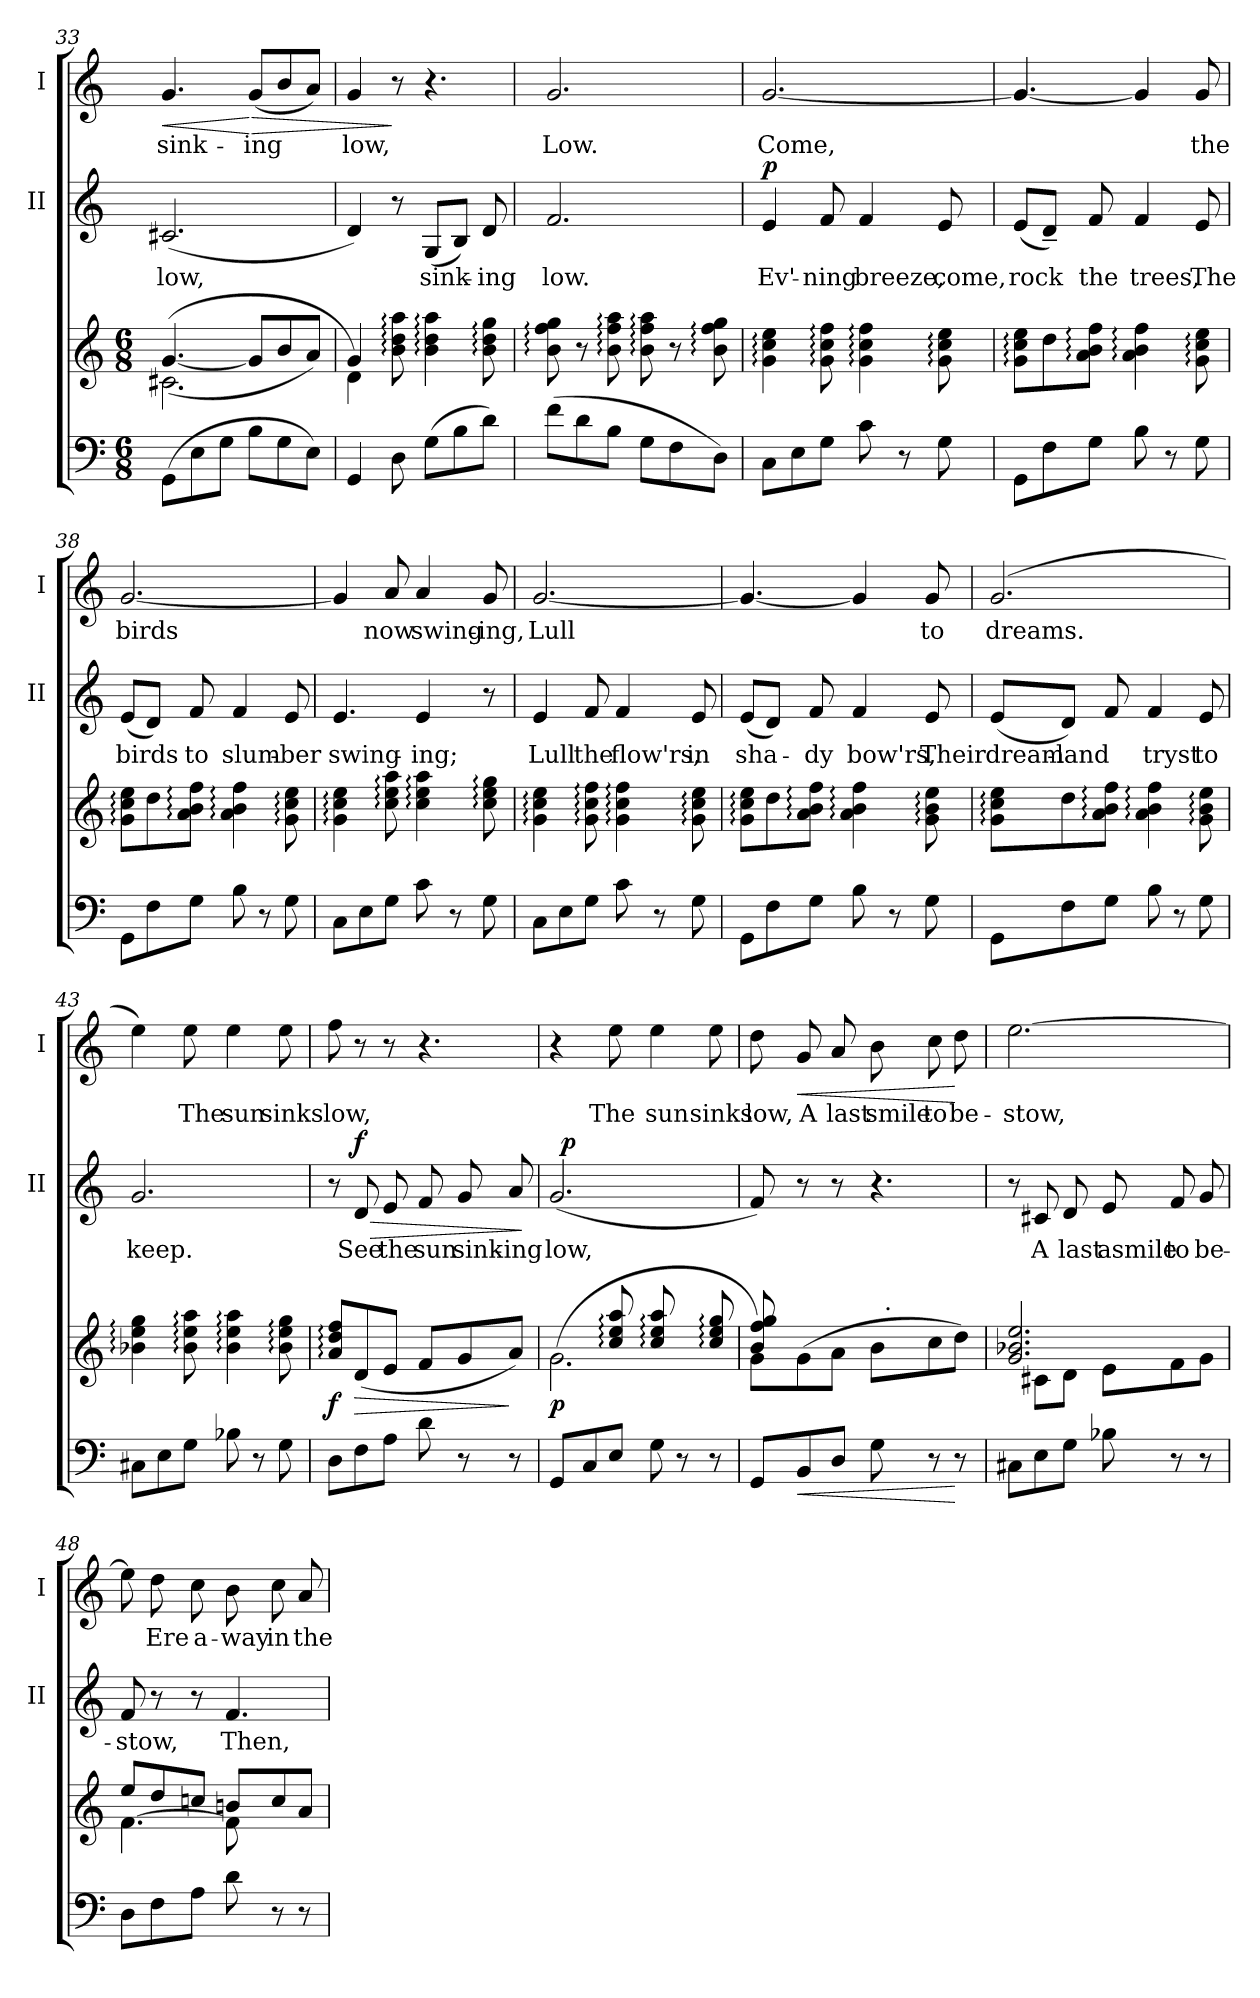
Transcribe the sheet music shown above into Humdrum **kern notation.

**kern	**dynam	**kern	**dynam	**kern	**text	**dynam	**kern	**text	**dynam
*part4	*part4	*part3	*part3	*part2	*part2	*part2	*part1	*part1	*part1
*staff4	*staff4	*staff3	*staff3	*staff2	*staff2	*staff2	*staff1	*staff1	*staff1
*	*	*	*	*I"II	*	*	*I"I	*	*
*	*	*	*	*I'II	*	*	*I'I	*	*
*clefF4	*	*clefG2	*	*clefG2	*	*	*clefG2	*	*
*k[]	*	*k[]	*	*k[]	*	*	*k[]	*	*
*C:	*	*C:	*	*C:	*	*	*C:	*	*
*M6/8	*	*M6/8	*	*	*	*	*	*	*
=33	=33	=33	=33	=33	=33	=33	=33	=33	=33
*	*	*^	*	*	*	*	*	*	*
!	!	!	!	!	!	!LO:LY:b	!	!	!LO:LY:b	!LO:HP:b
(>8GG\L	.	(<2.c#X\	([>4.g/	.	(<2.c#X/	low,	.	4.g/	sink-	<
8E\	.	.	.	.	.	.	.	.	.	.
8G\J	.	.	.	.	.	.	.	.	.	.
!	!	!	!	!	!	!	!	!	!LO:LY:b	!LO:HP:n=1:b
8B\L	.	.	8g/L]	.	.	.	.	(<8g/L	-ing	[ >
8G\	.	.	8b/	.	.	.	.	8b/	.	.
8E\J)	.	.	8a/J)	.	.	.	.	8a/J)	.	.
=34	=34	=34	=34	=34	=34	=34	=34	=34	=34	=34
!	!	!	!	!	!	!	!	!	!LO:LY:b	!
4GG/	.	4g/	4d\)	.	4d/)	.	.	4g/	low,	.
8D\	.	2ryy	8b\: 8dd\: 8aa\:	.	8r	.	.	8r	.	]
!	!	!	!	!	!	!LO:LY:b	!	!	!	!
(>8G\L	.	.	4b\: 4dd\: 4aa\:	.	(<8G/L	sink-	.	4.r	.	.
8B\	.	.	.	.	8B/J)	.	.	.	.	.
!	!	!	!	!	!	!LO:LY:b	!	!	!	!
8d\J)	.	.	8b\: 8dd\: 8gg\:	.	8d/	-ing	.	.	.	.
!!LO:LB:g=z
=35	=35	=35	=35	=35	=35	=35	=35	=35	=35	=35
!	!	!	!	!	!	!LO:LY:b	!	!	!LO:LY:b	!
*	*	*v	*v	*	*	*	*	*	*	*
(>8f\L	.	8b\: 8ff\: 8gg\:	.	2.f/	low.	.	2.g/	Low.	.
8d\	.	8r	.	.	.	.	.	.	.
8B\J	.	8b\: 8ff\: 8aa\:	.	.	.	.	.	.	.
8G\L	.	8b\: 8ff\: 8aa\:	.	.	.	.	.	.	.
8F\	.	8r	.	.	.	.	.	.	.
8D\J)	.	8b\: 8ff\: 8gg\:	.	.	.	.	.	.	.
=36	=36	=36	=36	=36	=36	=36	=36	=36	=36
!	!	!	!	!	!LO:LY:b	!LO:DY:a	!	!LO:LY:b	!
8C\L	.	4g\: 4cc\: 4ee\:	.	4e/	Ev'-	p	[<2.g/	Come,	.
8E\	.	.	.	.	.	.	.	.	.
!	!	!	!	!	!LO:LY:b	!	!	!	!
8G\J	.	8g\: 8cc\: 8ff\:	.	8f/	-ning	.	.	.	.
!	!	!	!	!	!LO:LY:b	!	!	!	!
8c\	.	4g\: 4cc\: 4ff\:	.	4f/	breeze,	.	.	.	.
8r	.	.	.	.	.	.	.	.	.
!	!	!	!	!	!LO:LY:b	!	!	!	!
8G\	.	8g\: 8cc\: 8ee\:	.	8e/	come,	.	.	.	.
=37	=37	=37	=37	=37	=37	=37	=37	=37	=37
!	!	!	!	!	!LO:LY:b	!	!	!	!
8GG\L	.	8g\: 8cc\: 8ee\:L	.	(<8e/L	rock	.	4.g/_	.	.
8F\	.	8dd\	.	8d~</J)	.	.	.	.	.
!	!	!	!	!	!LO:LY:b	!	!	!	!
8G\J	.	8a\: 8b\: 8ff\:J	.	8f/	the	.	.	.	.
!	!	!	!	!	!LO:LY:b	!	!	!	!
8B\	.	4a\: 4b\: 4ff\:	.	4f/	trees,	.	4g/]	.	.
8r	.	.	.	.	.	.	.	.	.
!	!	!	!	!	!LO:LY:b	!	!	!LO:LY:b	!
8G\	.	8g\: 8cc\: 8ee\:	.	8e/	The	.	8g/	the	.
=38	=38	=38	=38	=38	=38	=38	=38	=38	=38
!	!	!	!	!	!LO:LY:b	!	!	!LO:LY:b	!
8GG\L	.	8g\: 8cc\: 8ee\:L	.	(<8e/L	birds	.	[>2.g/	birds	.
8F\	.	8dd\	.	8d/J)	.	.	.	.	.
!	!	!	!	!	!LO:LY:b	!	!	!	!
8G\J	.	8a\: 8b\: 8ff\:J	.	8f/	to	.	.	.	.
!	!	!	!	!	!LO:LY:b	!	!	!	!
8B\	.	4a\: 4b\: 4ff\:	.	4f/	slum-	.	.	.	.
8r	.	.	.	.	.	.	.	.	.
!	!	!	!	!	!LO:LY:b	!	!	!	!
8G\	.	8g\: 8cc\: 8ee\:	.	8e/	-ber	.	.	.	.
!!LO:PB:g=z
=39	=39	=39	=39	=39	=39	=39	=39	=39	=39
!	!	!	!	!	!LO:LY:b	!	!	!	!
8C\L	.	4g\: 4cc\: 4ee\:	.	4.e/	swing-	.	4g/]	.	.
8E\	.	.	.	.	.	.	.	.	.
!	!	!	!	!	!	!	!	!LO:LY:b	!
8G\J	.	8cc\: 8ee\: 8aa\:	.	.	.	.	8a/	now	.
!	!	!	!	!	!LO:LY:b	!	!	!LO:LY:b	!
8c\	.	4cc\: 4ee\: 4aa\:	.	4e/	-ing;	.	4a/	swing-	.
8r	.	.	.	.	.	.	.	.	.
!	!	!	!	!	!	!	!	!LO:LY:b	!
8G\	.	8cc\: 8ee\: 8gg\:	.	8r	.	.	8g/	-ing,	.
=40	=40	=40	=40	=40	=40	=40	=40	=40	=40
!	!	!	!	!	!LO:LY:b	!	!	!LO:LY:b	!
8C\L	.	4g\: 4cc\: 4ee\:	.	4e/	Lull	.	[<2.g/	Lull	.
8E\	.	.	.	.	.	.	.	.	.
!	!	!	!	!	!LO:LY:b	!	!	!	!
8G\J	.	8g\: 8cc\: 8ff\:	.	8f/	the	.	.	.	.
!	!	!	!	!	!LO:LY:b	!	!	!	!
8c\	.	4g\: 4cc\: 4ff\:	.	4f/	flow'rs,	.	.	.	.
8r	.	.	.	.	.	.	.	.	.
!	!	!	!	!	!LO:LY:b	!	!	!	!
8G\	.	8g\: 8cc\: 8ee\:	.	8e/	in	.	.	.	.
=41	=41	=41	=41	=41	=41	=41	=41	=41	=41
!	!	!	!	!	!LO:LY:b	!	!	!	!
8GG\L	.	8g\: 8cc\: 8ee\:L	.	(<8e/L	sha-	.	4.g/_	.	.
8F\	.	8dd\	.	8d/J)	.	.	.	.	.
!	!	!	!	!	!LO:LY:b	!	!	!	!
8G\J	.	8a\: 8b\: 8ff\:J	.	8f/	-dy	.	.	.	.
!	!	!	!	!	!LO:LY:b	!	!	!	!
8B\	.	4a\: 4b\: 4ff\:	.	4f/	bow'rs,	.	4g/]	.	.
8r	.	.	.	.	.	.	.	.	.
!	!	!	!	!	!LO:LY:b	!	!	!LO:LY:b	!
8G\	.	8g\: 8b\: 8ee\:	.	8e/	Their	.	8g/	to	.
=42	=42	=42	=42	=42	=42	=42	=42	=42	=42
!	!	!	!	!	!LO:LY:b	!	!	!LO:LY:b	!
8GG\L	.	8g\: 8cc\: 8ee\:L	.	(<8e/L	dream-	.	(2.g/	dreams.	.
!	!	!	!	!	!LO:LY:b	!	!	!	!
8F\	.	8dd\	.	8d/J)	-land	.	.	.	.
8G\J	.	8a\: 8b\: 8ff\:J	.	8f/	.	.	.	.	.
!	!	!	!	!	!LO:LY:b	!	!	!	!
8B\	.	4a\: 4b\: 4ff\:	.	4f/	tryst	.	.	.	.
8r	.	.	.	.	.	.	.	.	.
!	!	!	!	!	!LO:LY:b	!	!	!	!
8G\	.	8g\: 8b\: 8ee\:	.	8e/	to	.	.	.	.
!!LO:LB:g=z
=43	=43	=43	=43	=43	=43	=43	=43	=43	=43
!	!	!	!	!	!LO:LY:b	!	!	!	!
8C#X\L	.	4b-X\: 4ee\: 4gg\:	.	2.g/	keep.	.	4ee\)	.	.
8E\	.	.	.	.	.	.	.	.	.
!	!	!	!	!	!	!	!	!LO:LY:b	!
8G\J	.	8b-\: 8ee\: 8aa\:	.	.	.	.	8ee\	The	.
!	!	!	!	!	!	!	!	!LO:LY:b	!
8B-X\	.	4b-\: 4ee\: 4aa\:	.	.	.	.	4ee\	sun	.
8r	.	.	.	.	.	.	.	.	.
!	!	!	!	!	!	!	!	!LO:LY:b	!
8G\	.	8b-\: 8ee\: 8gg\:	.	.	.	.	8ee\	sinks	.
=44	=44	=44	=44	=44	=44	=44	=44	=44	=44
!	!	!	!LO:DY:b	!	!	!	!	!LO:LY:b	!
8D\L	.	8a/: 8dd/: 8ff/:L	f	8r	.	.	8ff\	low,	.
!	!	!	!LO:HP:b	!	!LO:LY:b	!LO:HP:b	!	!	!
!	!	!	!	!	!	!LO:DY:n=1:a	!	!	!
8F\	.	(<8d/	>	8d/	See	> f	8r	.	.
!	!	!	!	!	!LO:LY:b	!	!	!	!
8A\J	.	8e/J	.	8e/	the	.	8r	.	.
!	!	!	!	!	!LO:LY:b	!	!	!	!
8d\	.	8f/L	.	8f/	sun	.	4.r	.	.
!	!	!	!	!	!LO:LY:b	!	!	!	!
8r	.	8g/	.	8g/	sink-	.	.	.	.
!	!	!	!	!	!LO:LY:b	!	!	!	!
8r	.	8a/J)	]	8a/	-ing	.	.	.	.
.	.	.	.	.	.	]	.	.	.
=45	=45	=45	=45	=45	=45	=45	=45	=45	=45
*	*	*^	*	*	*	*	*	*	*
!	!	!	!	!LO:DY:b	!	!LO:LY:b	!	!	!	!
*	*	*	*	*	*^	*	*	*	*	*
8GG/L	.	(<2.g\	4ryy	p	(<2.g/	32ryy	low,	.	4r	.	.
!	!	!	!	!	!	!	!	!LO:DY:a	!	!	!
.	.	.	.	.	.	2ryy	.	p	.	.	.
8C/	.	.	.	.	.	.	.	.	.	.	.
!	!	!	!	!	!	!	!	!	!	!LO:LY:b	!
8E/J	.	.	8cc/: 8ee/: 8aa/:	.	.	.	.	.	8ee\	The	.
!	!	!	!	!	!	!	!	!	!	!LO:LY:b	!
8G\	.	.	8cc/: 8ee/: 8aa/:	.	.	.	.	.	4ee\	sun	.
8r	.	.	8ryy	.	.	.	.	.	.	.	.
.	.	.	.	.	.	8..ryy	.	.	.	.	.
!	!	!	!	!	!	!	!	!	!	!LO:LY:b	!
8r	.	.	8cc/: 8ee/: 8gg/:	.	.	.	.	.	8ee\	sinks	.
!!LO:LB:g=z
=46	=46	=46	=46	=46	=46	=46	=46	=46	=46	=46	=46
!	!	!	!	!	!	!	!	!	!	!LO:LY:b	!
*	*	*	*^	*	*v	*v	*	*	*	*	*
8GG/L	.	8g\L)	8b/ 8ff/ 8gg/	4ryy	.	8f/)	.	.	8dd\	low,	.
!	!LO:HP:b	!	!	!	!	!	!	!	!	!LO:LY:b	!LO:HP:b
8BB/	<	(<8g\	2ryy	.	.	8r	.	.	8g/	A	<
!	!	!	!	!	!	!	!	!	!	!LO:LY:b	!
8D/J	.	8a\J	.	8ryy	.	8r	.	.	8a/	last	.
!	!	!	!	!	!	!	!	!	!	!LO:LY:b	!
8G\	.	8b\L	.	64ryy	.	4.r	.	.	8b\	smile	.
!	!	!	!	!LO:TX:a:t=.	!	!	!	!	!	!	!
.	.	.	.	4ryy	.	.	.	.	.	.	.
!	!	!	!	!	!	!	!	!	!	!LO:LY:b	!
8r	.	8cc\	.	.	.	.	.	.	8cc\	to	.
!	!	!	!	!	!	!	!	!	!	!LO:LY:b	!
8r	[	8dd\J)	8ryy	.	.	.	.	.	8dd\	be-	[
.	.	.	.	16..ryy	.	.	.	.	.	.	.
=47	=47	=47	=47	=47	=47	=47	=47	=47	=47	=47	=47
!	!	!	!	!	!	!	!	!	!	!LO:LY:b	!
*	*	*	*v	*v	*	*	*	*	*	*	*
8C#X\L	.	2.g/ 2.b-X/ 2.ee/	8ryy	.	8r	.	.	[>2.ee\	-stow,	.
!	!	!	!	!	!	!LO:LY:b	!	!	!	!
8E\	.	.	8c#X\L	.	8c#X/	A	.	.	.	.
!	!	!	!	!	!	!LO:LY:b	!	!	!	!
8G\J	.	.	8d\J	.	8d/	last	.	.	.	.
!	!	!	!	!	!	!LO:LY:b	!	!	!	!
8B-X\	.	.	8e\L	.	8e/	asmile	.	.	.	.
!	!	!	!	!	!	!LO:LY:b	!	!	!	!
8r	.	.	8f\	.	8f/	to	.	.	.	.
!	!	!	!	!	!	!LO:LY:b	!	!	!	!
8r	.	.	8g\J	.	8g/	be-	.	.	.	.
=48	=48	=48	=48	=48	=48	=48	=48	=48	=48	=48
!	!	!	!	!	!	!LO:LY:b	!	!	!	!
8D\L	.	[<4.f\	8ee/L	.	8f/	-stow,	.	8ee\]	.	.
!	!	!	!	!	!	!	!	!	!LO:LY:b	!
8F\	.	.	8dd/	.	8r	.	.	8dd\	Ere	.
!	!	!	!	!	!	!	!	!	!LO:LY:b	!
8A\J	.	.	8ccn/J	.	8r	.	.	8cc\	a-	.
!	!	!	!	!	!	!LO:LY:b	!	!	!LO:LY:b	!
8d\	.	8f\]	8bn/L	.	4.f/	Then,	.	8b\	-way	.
!	!	!	!	!	!	!	!	!	!LO:LY:b	!
8r	.	4ryy	8cc/	.	.	.	.	8cc\	in	.
!	!	!	!	!	!	!	!	!	!LO:LY:b	!
8r	.	.	8a/J	.	.	.	.	8a/	the	.
*	*	*v	*v	*	*	*	*	*	*	*
=	=	=	=	=	=	=	=	=	=
*-	*-	*-	*-	*-	*-	*-	*-	*-	*-
